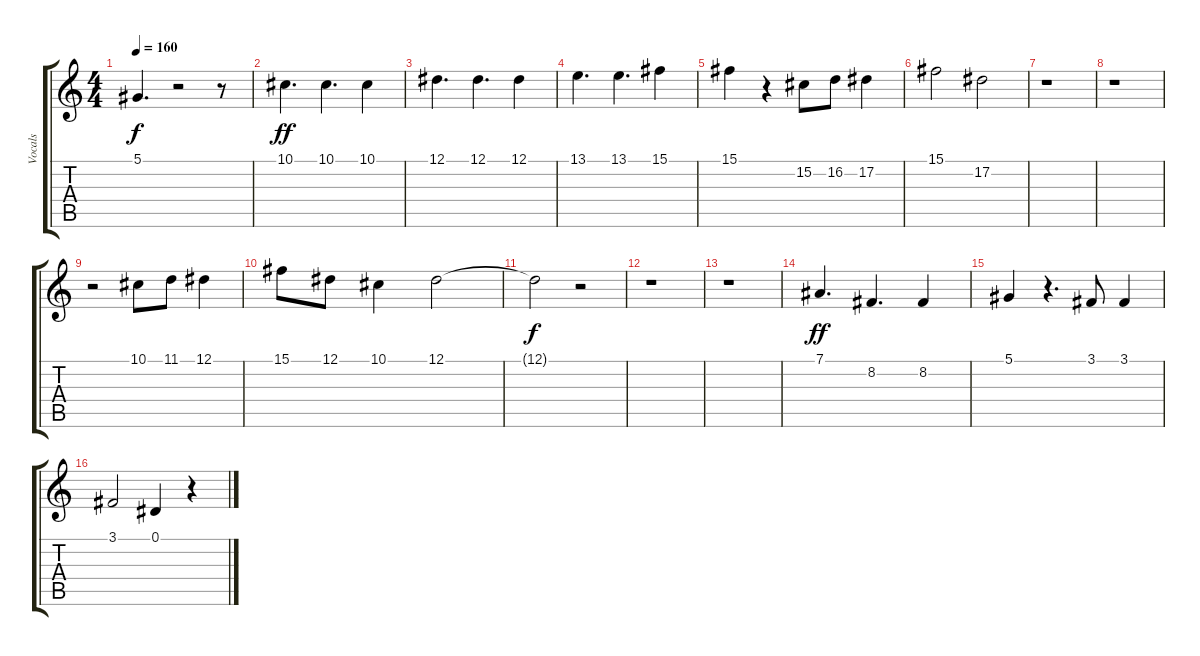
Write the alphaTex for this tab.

\track ("Vocals" "Vocals") {instrument baritonesax}
\staff {score tabs}
\tuning (Eb4 Bb3 Gb3 Db3 Ab2 Eb2) {hide}
\ts (4 4)
\tempo 160
\clef g2
\ks c
5.1{t}.4{d dy f} r.2 r.8 |
10.1.4{d dy ff} 10.1.4{d} 10.1.4 |
12.1.4{d} 12.1.4{d} 12.1.4 |
13.1.4{d} 13.1.4{d} 15.1.4 |
15.1.4 r.4 15.2.8 16.2.8 17.2.4 |
15.1.2 17.2.2 |
r.1 |
r.1 |
r.2 10.1.8 11.1.8 12.1.4 |
15.1.8 12.1.8 10.1.4 12.1.2 |
12.1{t}.2{dy f} r.2 |
r.1 |
r.1 |
7.1.4{d dy ff} 8.2.4{d} 8.2.4 |
5.1.4 r.4{d} 3.1.8 3.1.4 |
3.1.2 0.1.4 r.4
